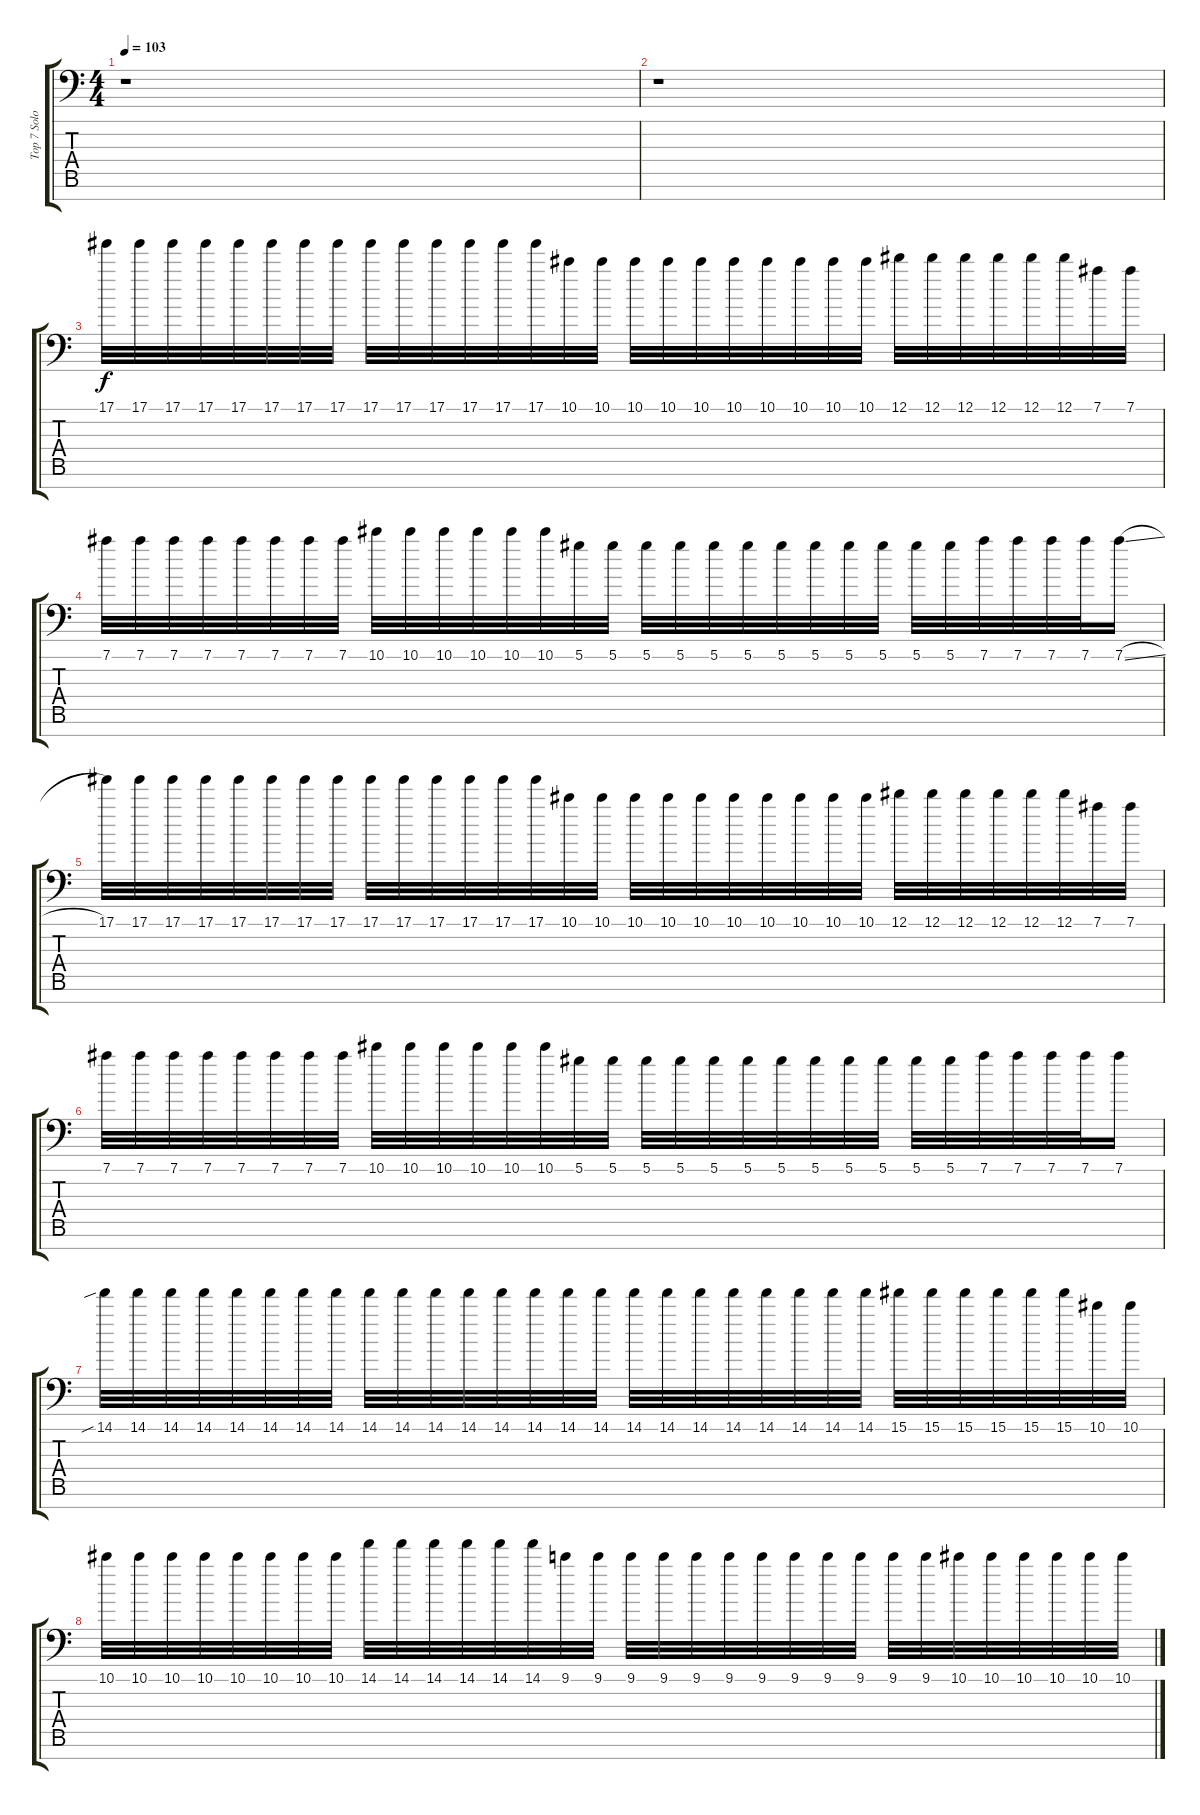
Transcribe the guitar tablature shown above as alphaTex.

\track ("Top 7 Solos (Left Guitar)" "Top 7 Solo") {instrument overdrivenguitar}
\staff {score tabs}
\tuning (Eb4 Bb3 Gb3 Db3 Ab2 Eb2 Bb1) {hide}
\ts (4 4)
\tempo 103
\clef f4
\ks c
r.1{dy f} |
r.1 |
17.1.32 17.1.32 17.1.32 17.1.32 17.1.32 17.1.32 17.1.32 17.1.32 17.1.32 17.1.32 17.1.32 17.1.32 17.1.32 17.1.32 10.1.32 10.1.32 10.1.32 10.1.32 10.1.32 10.1.32 10.1.32 10.1.32 10.1.32 10.1.32 12.1.32 12.1.32 12.1.32 12.1.32 12.1.32 12.1.32 7.1.32 7.1.32 |
7.1.32 7.1.32 7.1.32 7.1.32 7.1.32 7.1.32 7.1.32 7.1.32 10.1.32 10.1.32 10.1.32 10.1.32 10.1.32 10.1.32 5.1.32 5.1.32 5.1.32 5.1.32 5.1.32 5.1.32 5.1.32 5.1.32 5.1.32 5.1.32 5.1.32 5.1.32 7.1.32 7.1.32 7.1.32 7.1.32 7.1{sl}.16 |
17.1.32 17.1.32 17.1.32 17.1.32 17.1.32 17.1.32 17.1.32 17.1.32 17.1.32 17.1.32 17.1.32 17.1.32 17.1.32 17.1.32 10.1.32 10.1.32 10.1.32 10.1.32 10.1.32 10.1.32 10.1.32 10.1.32 10.1.32 10.1.32 12.1.32 12.1.32 12.1.32 12.1.32 12.1.32 12.1.32 7.1.32 7.1.32 |
7.1.32 7.1.32 7.1.32 7.1.32 7.1.32 7.1.32 7.1.32 7.1.32 10.1.32 10.1.32 10.1.32 10.1.32 10.1.32 10.1.32 5.1.32 5.1.32 5.1.32 5.1.32 5.1.32 5.1.32 5.1.32 5.1.32 5.1.32 5.1.32 5.1.32 5.1.32 7.1.32 7.1.32 7.1.32 7.1.32 7.1.16 |
14.1{sib}.32 14.1.32 14.1.32 14.1.32 14.1.32 14.1.32 14.1.32 14.1.32 14.1.32 14.1.32 14.1.32 14.1.32 14.1.32 14.1.32 14.1.32 14.1.32 14.1.32 14.1.32 14.1.32 14.1.32 14.1.32 14.1.32 14.1.32 14.1.32 15.1.32 15.1.32 15.1.32 15.1.32 15.1.32 15.1.32 10.1.32 10.1.32 |
10.1.32 10.1.32 10.1.32 10.1.32 10.1.32 10.1.32 10.1.32 10.1.32 14.1.32 14.1.32 14.1.32 14.1.32 14.1.32 14.1.32 9.1.32 9.1.32 9.1.32 9.1.32 9.1.32 9.1.32 9.1.32 9.1.32 9.1.32 9.1.32 9.1.32 9.1.32 10.1.32 10.1.32 10.1.32 10.1.32 10.1.32 10.1.32
